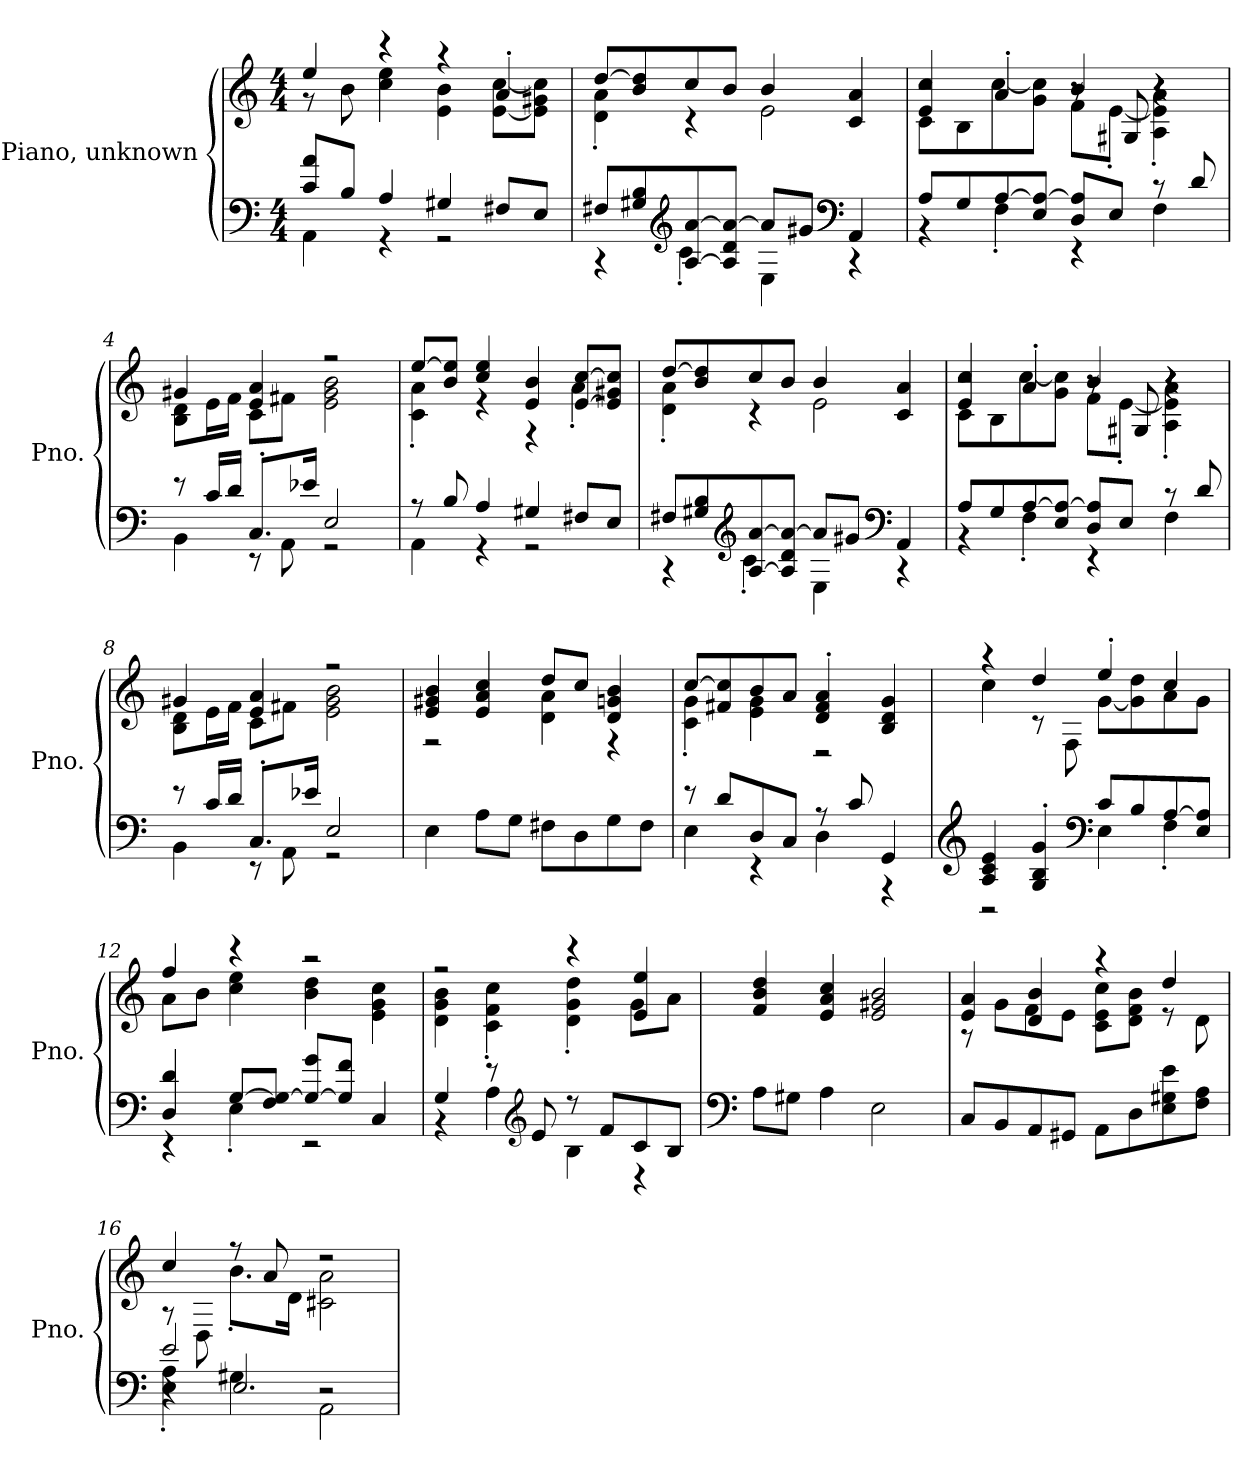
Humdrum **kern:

**kern	**kern
*part1	*part1
*staff2	*staff1
*I"Piano, unknown	*
*I'Pno.	*
*clefF4	*clefG2
*k[]	*k[]
*M4/4	*M4/4
*MM120	*MM120
=1	=1
*^	*^
8c/ 8a/L	4AA\	4ee/	8r
8B/J	.	.	8b\
4A/	4r	4r	4cc\ 4ee\
4G#X/	2r	4r	4e\ 4b\
8F#X/L	.	4a'/	[8e\ [8cc\L
8E/J	.	.	8e\] 8g#X\ 8cc\]J
=2	=2	=2	=2
8F#X/L	4r	[8dd/L	4d\' 4a\'
8G#X/ 8B/	.	8b/ 8dd/]	.
*clefG2	*	*	*
[8A/ [8a/	4c'\	8cc/	4r
8A/] 8d/ 8a/_J	.	8b/J	.
8a/L]	4E\	4b/	2e\
8g#X/J	.	.	.
*clefF4	*	*	*
4AA/	4r	4c/ 4a/	.
=3	=3	=3	=3
*	*	*	*^
8A/L	4r	4e/ 4cc/	8c\L	2r
8G/	.	.	8B\	.
[8A/	4F'\	4a'/	[8cc\	.
8E/ 8A/_J	.	.	8g\ 8cc\]J	.
8D/ 8A/]L	4r	4b/	8f\L	8r
8E/J	.	.	[8e'\J	8G#X/
8r	4F\	4r	4A\' 4e\]' 4a\'	4r
8d/	.	.	.	.
*	*	*	*v	*v
!!LO:LB:g=z
=4	=4	=4	=4
8r	4BB\	4g#X/	8B\ 8d\L
16c/LL	.	.	16e\L
16d/JJ	.	.	16f\JJ
8.C'/L	8r	4e/ 4a/	8c\L
.	8AA\	.	8f#X\J
16e-X/Jk	.	.	.
2E/	2r	2r	2e\ 2g#\ 2b\
=5	=5	=5	=5
8r	4AA\	[8ee/L	4c\' 4a\'
8B/	.	8b/ 8ee/]J	.
4A/	4r	4cc/ 4ee/	4r
4G#X/	2r	4e/ 4b/	4r
8F#X/L	.	[8e/ [8cc/L	4a'\
8E/J	.	8e/] 8g#X/ 8cc/]J	.
=6	=6	=6	=6
8F#X/L	4r	[8dd/L	4d\' 4a\'
8G#X/ 8B/	.	8b/ 8dd/]	.
*clefG2	*	*	*
[8A/ [8a/	4c'\	8cc/	4r
8A/] 8d/ 8a/_J	.	8b/J	.
8a/L]	4E\	4b/	2e\
8g#X/J	.	.	.
*clefF4	*	*	*
4AA/	4r	4c/ 4a/	.
!!LO:LB:g=z
=7	=7	=7	=7
*	*	*	*^
8A/L	4r	4e/ 4cc/	8c\L	2r
8G/	.	.	8B\	.
[8A/	4F'\	4a'/	[8cc\	.
8E/ 8A/_J	.	.	8g\ 8cc\]J	.
8D/ 8A/]L	4r	4b/	8f\L	8r
8E/J	.	.	[8e'\J	8G#X/
8r	4F\	4r	4A\' 4e\]' 4a\'	4r
8d/	.	.	.	.
*	*	*	*v	*v
=8	=8	=8	=8
8r	4BB\	4g#X/	8B\ 8d\L
16c/LL	.	.	16e\L
16d/JJ	.	.	16f\JJ
8.C'/L	8r	4e/ 4a/	8c\L
.	8AA\	.	8f#X\J
16e-X/Jk	.	.	.
2E/	2r	2r	2e\ 2g#\ 2b\
*v	*v	*	*
=9	=9	=9
4E\	4e/ 4g#X/ 4b/	2r
8A\L	4e/ 4a/ 4cc/	.
8G\J	.	.
8F#X\L	8dd/L	4d\ 4a\
8D\	8cc/J	.
8G\	4d/ 4gn/ 4b/	4r
8F#\J	.	.
=10	=10	=10
*^	*	*
8r	4E\	[8cc/L	4c\' 4g\'
8d/L	.	8f#X/ 8cc/]	.
8D/	4r	8b/	4e\ 4g\
8C/J	.	8a/J	.
8r	4D\	4d/' 4f#/' 4a/'	2r
8c/	.	.	.
4GG/	4r	4B/ 4d/ 4g/	.
!!LO:LB:g=z	!!
=11	=11	=11	=11
*clefG2	*	*	*
4A/ 4c/ 4e/	2r	4r	4cc\
4G/' 4B/' 4g/'	.	4dd/	8r
.	.	.	8F\
*clefF4	*	*	*
8c/L	4E\	4ee'/	[8g\L
8B/	.	.	8g\] 8dd\
[8A/	4F'\	4cc/	8a\
8E/ 8A/]J	.	.	8g\J
=12	=12	=12	=12
4D/ 4d/	4r	4ff/	8a\L
.	.	.	8b\J
[8G/L	4E'\	4r	4cc\ 4ee\
8F/ 8G/_J	.	.	.
8G/_ 8g/L	2r	2r	4b\ 4dd\
8G/] 8f/J	.	.	.
4C/	.	.	4e\ 4g\ 4cc\
=13	=13	=13	=13
4G/	4r	2r	4d\ 4g\ 4b\
8r	4A\	.	4c\' 4f\' 4cc\'
*clefG2	*	*	*
8e/	.	.	.
8r	4B\	4r	4d\' 4g\' 4dd\'
8f/L	.	.	.
8c/	4r	4e/ 4ee/	8g\L
8B/J	.	.	8a\J
*v	*v	*	*
*	*v	*v
=14	=14
*clefF4	*
8A\L	4f/ 4b/ 4dd/
8G#X\J	.
4A\	4e/ 4a/ 4cc/
2E\	2e/ 2g#X/ 2b/
!!LO:LB:g=z
=15	=15
*	*^
8C/L	4e/ 4a/	8r
8BB/	.	8g\L
8AA/	4d/ 4b/	8f\
8GG#X/J	.	8e\J
8AA\L	4r	8c\ 8e\ 8cc\L
8D\	.	8d\ 8f\ 8b\J
8E\ 8G#X\ 8e\	4dd/	8r
8F\ 8A\J	.	8d\
=16	=16	=16
*^	*	*
*	*^	*	*
2e/	4E\' 4A\'	4r	4cc/	8r
.	.	.	.	8D\
.	4G#X\	2.E/	8r	8.b'\L
.	.	.	8a/	.
.	.	.	.	16d\Jk
2r	2AA\	.	2r	2c#X\ 2a\
*v	*v	*v	*	*
*	*v	*v
=	=
*-	*-
